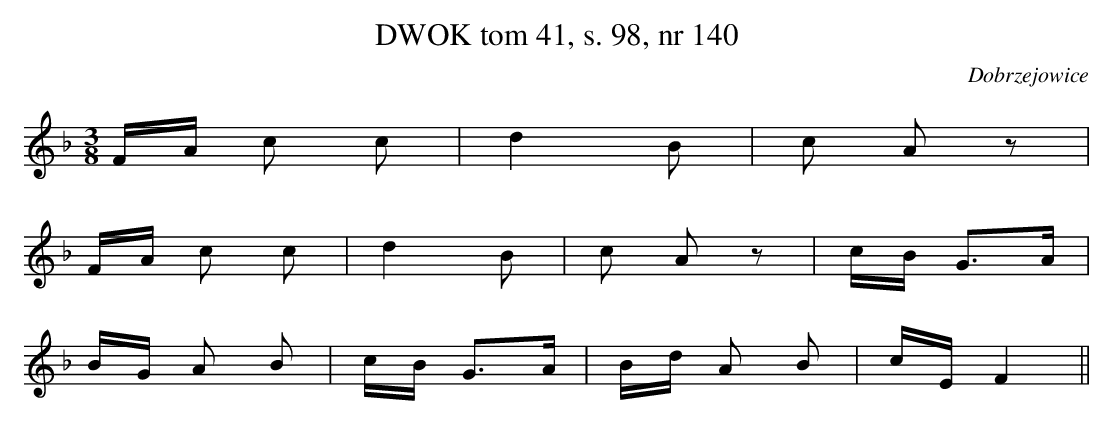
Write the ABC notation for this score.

X:1
T:DWOK tom 41, s. 98, nr 140
O:Dobrzejowice
L:1/16
M:3/8
K:F
FA c2 c2|d4 B2|c2 A2 z2|
FA c2 c2|d4 B2|c2 A2 z2|cB G3A|
BG A2 B2|cB G3A|Bd A2 B2|cE F4||
